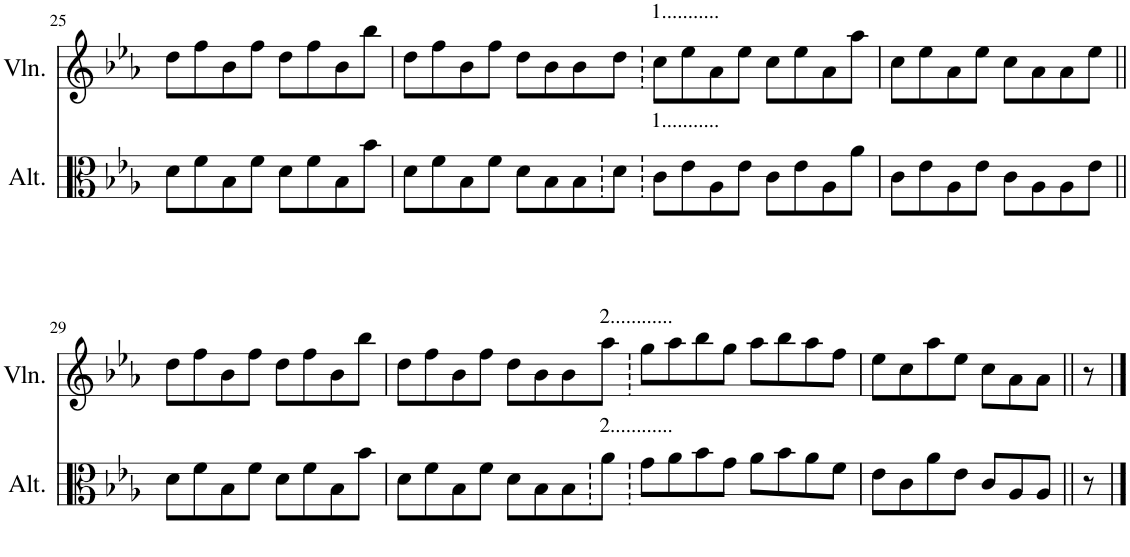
**kern	**kern
*part2	*part1
*staff2	*staff1
*I"Alto	*I"Violon
*I'Alt.	*I'Vln.
!!LO:PB:g=z
*clefC3	*clefG2
*k[b-e-a-]	*k[b-e-a-]
*M4/4	*M4/4
=25	=25
8d\L	8dd\L
8f\	8ff\
8B-\	8b-\
8f\J	8ff\J
8d\L	8dd\L
8f\	8ff\
8B-\	8b-\
8b-\J	8bb-\J
=26	=26
8d\L	8dd\L
8f\	8ff\
8B-\	8b-\
8f\J	8ff\J
8d\L	8dd\L
8B-\	8b-\
8B-\	8b-\
8d\J	8dd\J
=27	=27
!	!LO:TX:a:t=1...........
!LO:TX:a:t=1...........	!
8c\L	8cc\L
8e-\	8ee-\
8A-\	8a-\
8e-\J	8ee-\J
8c\L	8cc\L
8e-\	8ee-\
8A-\	8a-\
8a-\J	8aa-\J
=28	=28
8c\L	8cc\L
8e-\	8ee-\
8A-\	8a-\
8e-\J	8ee-\J
8c\L	8cc\L
8A-\	8a-\
8A-\	8a-\
8e-\J	8ee-\J
!!LO:LB:g=z
=29||	=29||
8d\L	8dd\L
8f\	8ff\
8B-\	8b-\
8f\J	8ff\J
8d\L	8dd\L
8f\	8ff\
8B-\	8b-\
8b-\J	8bb-\J
=30	=30
8d\L	8dd\L
8f\	8ff\
8B-\	8b-\
8f\J	8ff\J
8d\L	8dd\L
8B-\	8b-\
8B-\	8b-\
!	!LO:TX:a:t=2............
!LO:TX:a:t=2............	!
8a-\J	8aa-\J
=31	=31
8g\L	8gg\L
8a-\	8aa-\
8b-\	8bb-\
8g\J	8gg\J
8a-\L	8aa-\L
8b-\	8bb-\
8a-\	8aa-\
8f\J	8ff\J
=32	=32
8e-\L	8ee-\L
8c\	8cc\
8a-\	8aa-\
8e-\J	8ee-\J
8c/L	8cc\L
8A-/	8a-\
8A-/J	8a-\J
8r	8r
==	==
*-	*-
